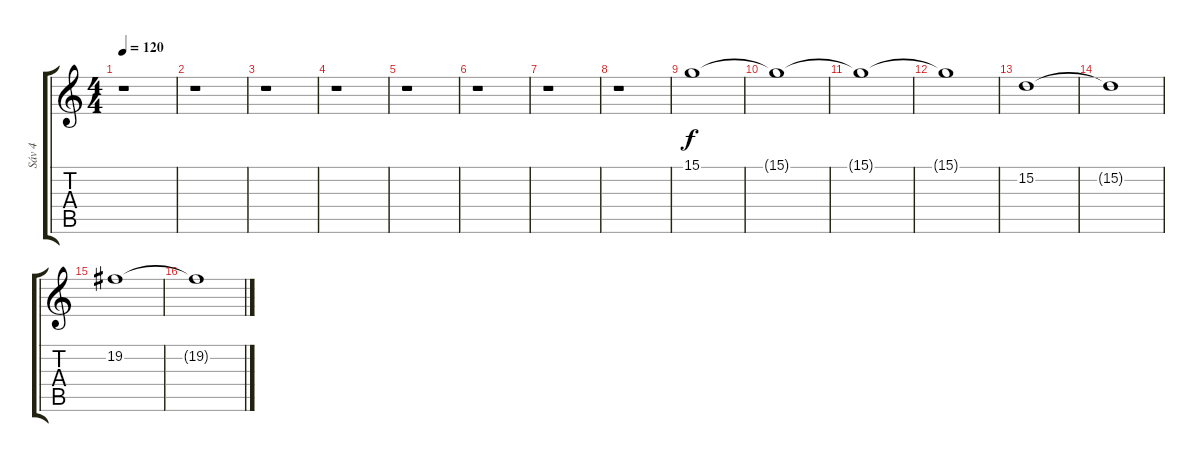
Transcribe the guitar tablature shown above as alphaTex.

\track ("Sáv 4" "Sáv 4") {instrument stringensemble2}
\staff {score tabs}
\tuning (E4 B3 G3 D3 A2 E2) {hide}
\ts (4 4)
\tempo 120
\clef g2
\ks c
r.1{dy f} |
r.1 |
r.1 |
r.1 |
r.1 |
r.1 |
r.1 |
r.1 |
15.1.1 |
15.1{t}.1 |
15.1{t}.1 |
15.1{t}.1 |
15.2.1 |
15.2{t}.1 |
19.2.1 |
19.2{t}.1
